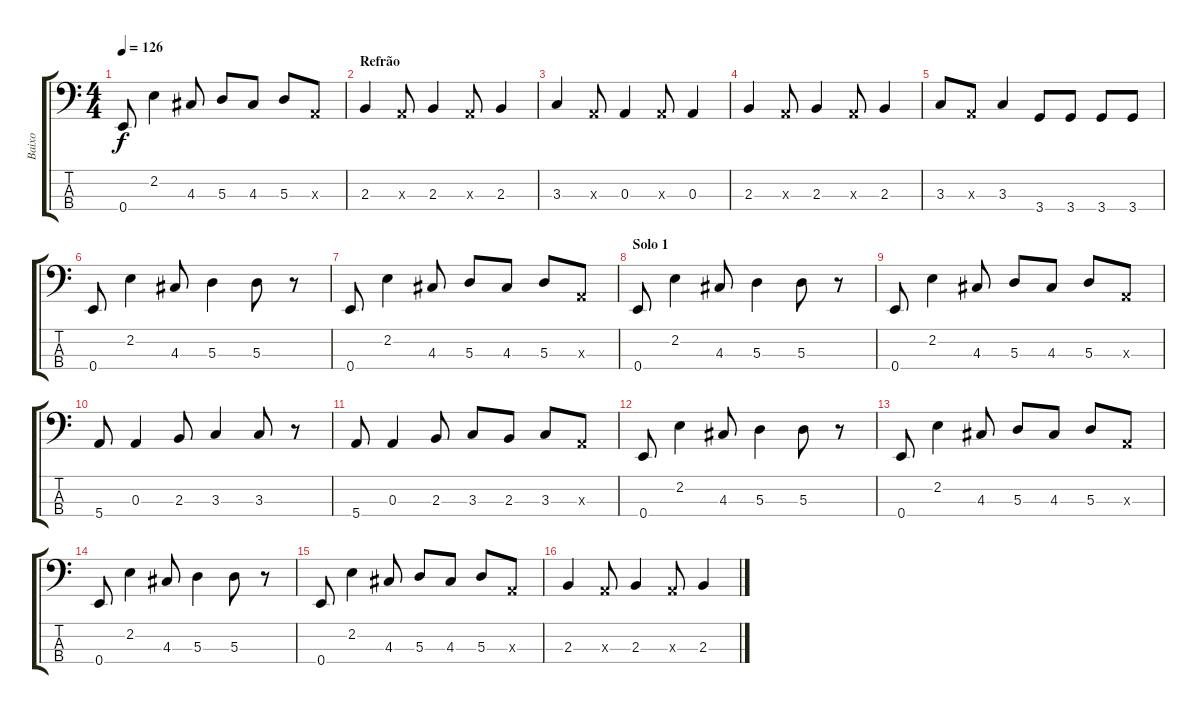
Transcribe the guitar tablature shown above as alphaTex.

\track ("Baixo" "Baixo") {instrument slapbass1}
\staff {score tabs}
\tuning (G2 D2 A1 E1) {hide}
\ts (4 4)
\tempo 126
\clef f4
\ks c
0.4.8{dy f} 2.2.4 4.3.8 5.3.8 4.3.8 5.3.8 0.3{x}.8 |
\section ("" "Refrão")
2.3.4 0.3{x}.8 2.3.4 0.3{x}.8 2.3.4 |
3.3.4 0.3{x}.8 0.3.4 0.3{x}.8 0.3.4 |
2.3.4 0.3{x}.8 2.3.4 0.3{x}.8 2.3.4 |
3.3.8 0.3{x}.8 3.3.4 3.4.8 3.4.8 3.4.8 3.4.8 |
0.4.8 2.2.4 4.3.8 5.3.4 5.3.8 r.8 |
0.4.8 2.2.4 4.3.8 5.3.8 4.3.8 5.3.8 0.3{x}.8 |
\section ("" "Solo 1")
0.4.8 2.2.4 4.3.8 5.3.4 5.3.8 r.8 |
0.4.8 2.2.4 4.3.8 5.3.8 4.3.8 5.3.8 0.3{x}.8 |
5.4.8 0.3.4 2.3.8 3.3.4 3.3.8 r.8 |
5.4.8 0.3.4 2.3.8 3.3.8 2.3.8 3.3.8 0.3{x}.8 |
0.4.8 2.2.4 4.3.8 5.3.4 5.3.8 r.8 |
0.4.8 2.2.4 4.3.8 5.3.8 4.3.8 5.3.8 0.3{x}.8 |
0.4.8 2.2.4 4.3.8 5.3.4 5.3.8 r.8 |
0.4.8 2.2.4 4.3.8 5.3.8 4.3.8 5.3.8 0.3{x}.8 |
2.3.4 0.3{x}.8 2.3.4 0.3{x}.8 2.3.4
